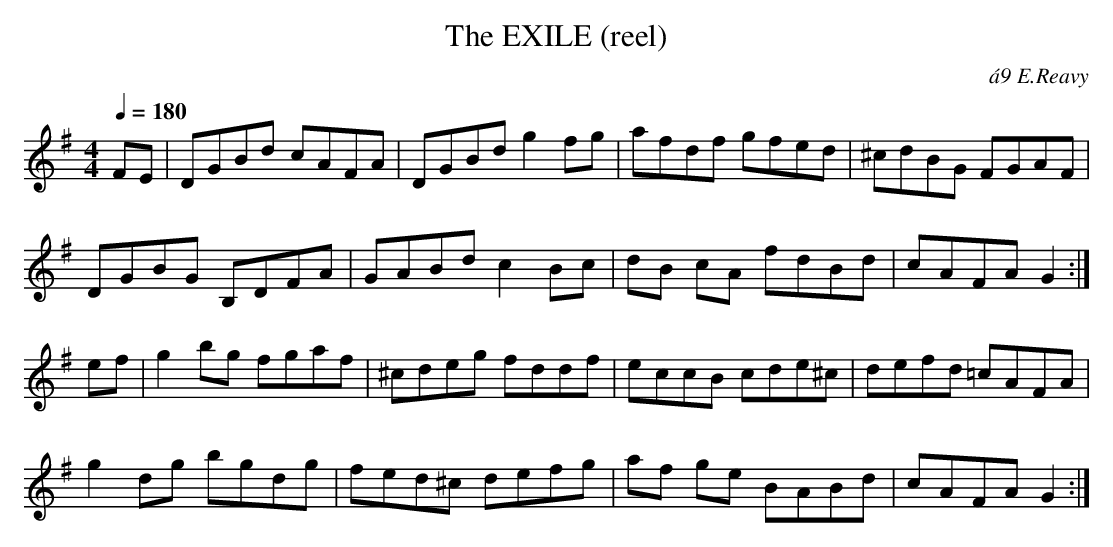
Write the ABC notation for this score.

X:1
T:EXILE (reel), The
C:\'a9 E.Reavy
Y:"allegro moderato"
Q:1/4=180
M:4/4
L:1/8
K:G
FE|DGBd cAFA|DGBd g2 fg|afdf gfed|^cdBG FGAF|
DGBG B,DFA|GABd c2 Bc|dB cA fdBd|cAFA G2:|
ef|g2 bg fgaf|^cdeg fddf|eccB cde^c|defd =cAFA|
g2 dg bgdg|fed^c defg|af ge BABd|cAFA G2:|
